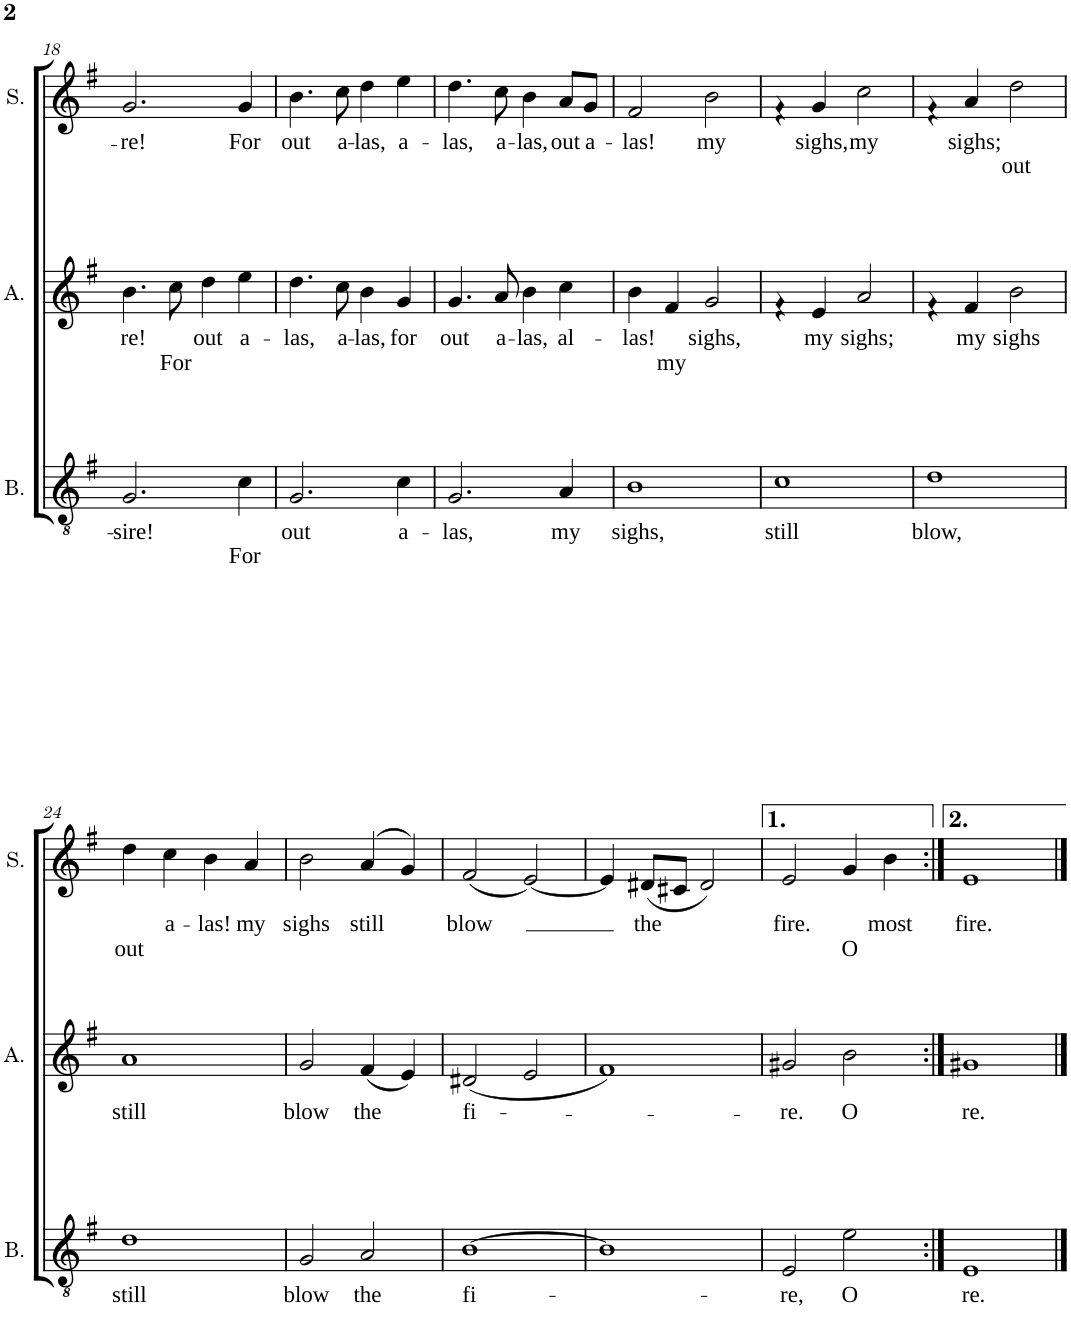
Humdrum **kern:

**kern	**text	**kern	**text	**kern	**text
*part3	*part3	*part2	*part2	*part1	*part1
*staff3	*staff3	*staff2	*staff2	*staff1	*staff1
*I"Bass	*	*I"Alto	*	*I"Soprano	*
*I'B.	*	*I'A.	*	*I'S.	*
!!LO:PB:g=z
*clefGv2	*	*clefG2	*	*clefG2	*
*k[f#]	*	*k[f#]	*	*k[f#]	*
*M2/2	*	*M2/2	*	*M2/2	*
=18	=18	=18	=18	=18	=18
!	!LO:LY:b	!	!LO:LY:b	!	!LO:LY:b
2.G/	-sire!	4.b\	re!	2.g/	-re!
!	!	!	!LO:LY:b	!	!
.	.	8cc\	For	.	.
!	!	!	!LO:LY:b	!	!
.	.	4dd\	out	.	.
!	!LO:LY:b	!	!LO:LY:b	!	!LO:LY:b
4c\	For	4ee\	a-	4g/	For
=19	=19	=19	=19	=19	=19
!	!LO:LY:b	!	!LO:LY:b	!	!LO:LY:b
2.G/	out	4.dd\	-las,	4.b\	out
!	!	!	!LO:LY:b	!	!LO:LY:b
.	.	8cc\	a-	8cc\	a-
!	!	!	!LO:LY:b	!	!LO:LY:b
.	.	4b\	-las,	4dd\	-las,
!	!LO:LY:b	!	!LO:LY:b	!	!LO:LY:b
4c\	a-	4g/	for	4ee\	a-
=20	=20	=20	=20	=20	=20
!	!LO:LY:b	!	!LO:LY:b	!	!LO:LY:b
2.G/	-las,	4.g/	out	4.dd\	-las,
!	!	!	!LO:LY:b	!	!LO:LY:b
.	.	8a/	a-	8cc\	a-
!	!	!	!LO:LY:b	!	!LO:LY:b
.	.	4b\	-las,	4b\	-las,
!	!LO:LY:b	!	!LO:LY:b	!	!LO:LY:b
4A/	my	4cc\	al-	8a/L	out
!	!	!	!	!	!LO:LY:b
.	.	.	.	8g/J	a-
=21	=21	=21	=21	=21	=21
!	!LO:LY:b	!	!LO:LY:b	!	!LO:LY:b
1B	sighs,	4b\	-las!	2f#/	-las!
!	!	!	!LO:LY:b	!	!
.	.	4f#/	my	.	.
!	!	!	!LO:LY:b	!	!LO:LY:b
.	.	2g/	sighs,	2b\	my
=22	=22	=22	=22	=22	=22
!	!LO:LY:b	!	!	!	!
1c	still	4rf	.	4rf	.
!	!	!	!LO:LY:b	!	!LO:LY:b
.	.	4e/	my	4g/	sighs,
!	!	!	!LO:LY:b	!	!LO:LY:b
.	.	2a/	sighs;	2cc\	my
=23	=23	=23	=23	=23	=23
!	!LO:LY:b	!	!	!	!
1d	blow,	4rf	.	4rf	.
!	!	!	!LO:LY:b	!	!LO:LY:b
.	.	4f#/	my	4a/	sighs;
!	!	!	!LO:LY:b	!	!LO:LY:b
.	.	2b\	sighs	2dd\	out
!!LO:LB:g=z
=24	=24	=24	=24	=24	=24
!	!LO:LY:b	!	!LO:LY:b	!	!LO:LY:b
1d	still	1a	still	4dd\	out
!	!	!	!	!	!LO:LY:b
.	.	.	.	4cc\	a-
!	!	!	!	!	!LO:LY:b
.	.	.	.	4b\	-las!
!	!	!	!	!	!LO:LY:b
.	.	.	.	4a/	my
=25	=25	=25	=25	=25	=25
!	!LO:LY:b	!	!LO:LY:b	!	!LO:LY:b
2G/	blow	2g/	blow	2b\	sighs
!	!LO:LY:b	!	!LO:LY:b	!	!LO:LY:b
2A/	the	(<4f#/	the	(>4a/	still
.	.	4e/)	.	4g/)	.
=26	=26	=26	=26	=26	=26
!	!LO:LY:b	!	!LO:LY:b	!	!LO:LY:b
[>1B	fi-	(<2d#X/	fi-	(<2f#/	blow
.	.	2e/	.	[<2e/)	.
=27	=27	=27	=27	=27	=27
1B]	.	1f#)	.	4e/]	.
!	!	!	!	!	!LO:LY:b
.	.	.	.	(<8d#X/L	the
.	.	.	.	8c#X/J	.
.	.	.	.	2d#/)	.
=28	=28	=28	=28	=28	=28
!	!LO:LY:b	!	!LO:LY:b	!	!LO:LY:b
2E/	-re,	2g#X/	-re.	2e/	fire.
!	!LO:LY:b	!	!LO:LY:b	!	!LO:LY:b
2e\	O	2b\	O	4g/	O
!	!	!	!	!	!LO:LY:b
.	.	.	.	4b\	most
=29:|!	=29:|!	=29:|!	=29:|!	=29:|!	=29:|!
!	!LO:LY:b	!	!LO:LY:b	!	!LO:LY:b
1E	re.	1g#X	re.	1e	fire.
==	==	==	==	==	==
*-	*-	*-	*-	*-	*-
